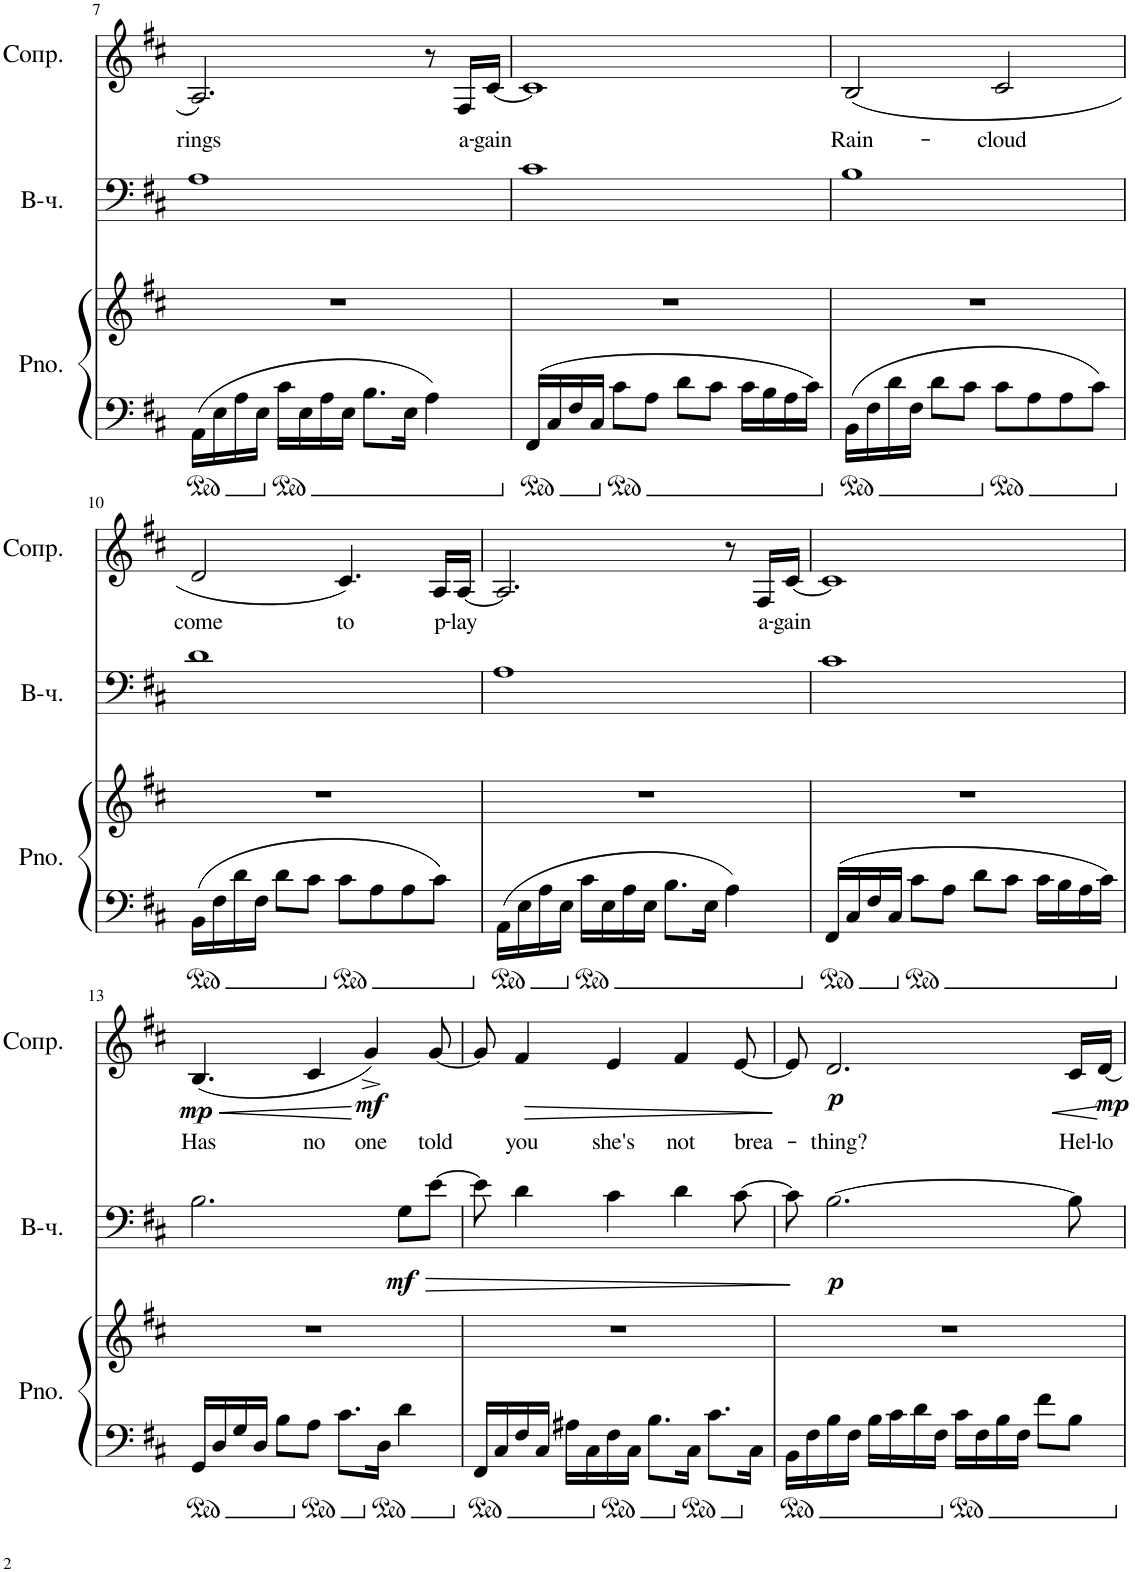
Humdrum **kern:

**kern	**kern	**kern	**dynam	**kern	**text	**dynam
*part3	*part3	*part2	*part2	*part1	*part1	*part1
*staff4	*staff3	*staff2	*staff2	*staff1	*staff1	*staff1
*I"Piano	*	*I"Виолончель	*	*I"Сопрано	*	*
*I'Pno.	*	*	*	*	*	*
!!LO:PB:g=z
*clefF4	*clefG2	*clefF4	*	*clefG2	*	*
*k[f#c#]	*k[f#c#]	*k[f#c#]	*	*k[f#c#]	*	*
*M4/4	*M4/4	*M4/4	*	*M4/4	*	*
=7	=7	=7	=7	=7	=7	=7
!	!	!	!	!	!LO:LY:b	!
16AA\LL	1r	1A	.	2.A/	rings	.
16E\	.	.	.	.	.	.
16A\	.	.	.	.	.	.
16E\JJ	.	.	.	.	.	.
16c#\LL	.	.	.	.	.	.
16E\	.	.	.	.	.	.
16A\	.	.	.	.	.	.
16E\JJ	.	.	.	.	.	.
8.B\L	.	.	.	.	.	.
16E\Jk	.	.	.	.	.	.
4A\	.	.	.	8r	.	.
!	!	!	!	!	!LO:LY:b	!
.	.	.	.	16F#/LL	a-	.
!	!	!	!	!	!LO:LY:b	!
.	.	.	.	[16c#/JJ	-gain	.
=8	=8	=8	=8	=8	=8	=8
16FF#/LL	1r	1c#	.	1c#]	.	.
16C#/	.	.	.	.	.	.
16F#/	.	.	.	.	.	.
16C#/JJ	.	.	.	.	.	.
8c#\L	.	.	.	.	.	.
8A\J	.	.	.	.	.	.
8d\L	.	.	.	.	.	.
8c#\J	.	.	.	.	.	.
16c#\LL	.	.	.	.	.	.
16B\	.	.	.	.	.	.
16A\	.	.	.	.	.	.
16c#\JJ	.	.	.	.	.	.
=9	=9	=9	=9	=9	=9	=9
!	!	!	!	!	!LO:LY:b	!
16BB\LL	1r	1B	.	(2B/	Rain-	.
16F#\	.	.	.	.	.	.
16d\	.	.	.	.	.	.
16F#\JJ	.	.	.	.	.	.
8d\L	.	.	.	.	.	.
8c#\J	.	.	.	.	.	.
!	!	!	!	!	!LO:LY:b	!
8c#\L	.	.	.	2c#/	-cloud	.
8A\	.	.	.	.	.	.
8A\	.	.	.	.	.	.
8c#\J	.	.	.	.	.	.
!!LO:LB:g=z
=10	=10	=10	=10	=10	=10	=10
!	!	!	!	!	!LO:LY:b	!
16BB\LL	1r	1d	.	2d/	come	.
16F#\	.	.	.	.	.	.
16d\	.	.	.	.	.	.
16F#\JJ	.	.	.	.	.	.
8d\L	.	.	.	.	.	.
8c#\J	.	.	.	.	.	.
!	!	!	!	!	!LO:LY:b	!
8c#\L	.	.	.	4.c#/)	to	.
8A\	.	.	.	.	.	.
8A\	.	.	.	.	.	.
!	!	!	!	!	!LO:LY:b	!
8c#\J	.	.	.	16A/LL	p-	.
!	!	!	!	!	!LO:LY:b	!
.	.	.	.	[16A/JJ	-lay	.
=11	=11	=11	=11	=11	=11	=11
16AA\LL	1r	1A	.	2.A/]	.	.
16E\	.	.	.	.	.	.
16A\	.	.	.	.	.	.
16E\JJ	.	.	.	.	.	.
16c#\LL	.	.	.	.	.	.
16E\	.	.	.	.	.	.
16A\	.	.	.	.	.	.
16E\JJ	.	.	.	.	.	.
8.B\L	.	.	.	.	.	.
16E\Jk	.	.	.	.	.	.
4A\	.	.	.	8r	.	.
!	!	!	!	!	!LO:LY:b	!
.	.	.	.	16F#/LL	a-	.
!	!	!	!	!	!LO:LY:b	!
.	.	.	.	[16c#/JJ	-gain	.
=12	=12	=12	=12	=12	=12	=12
16FF#/LL	1r	1c#	.	1c#]	.	.
16C#/	.	.	.	.	.	.
16F#/	.	.	.	.	.	.
16C#/JJ	.	.	.	.	.	.
8c#\L	.	.	.	.	.	.
8A\J	.	.	.	.	.	.
8d\L	.	.	.	.	.	.
8c#\J	.	.	.	.	.	.
16c#\LL	.	.	.	.	.	.
16B\	.	.	.	.	.	.
16A\	.	.	.	.	.	.
16c#\JJ	.	.	.	.	.	.
!!LO:LB:g=z
=13	=13	=13	=13	=13	=13	=13
!	!	!	!	!	!LO:LY:b	!LO:HP:b
!	!	!	!	!	!	!LO:DY:n=1:b
*	*	*	*	*^	*	*
16GG/LL	1r	2.B\	.	(4.B/	2ryy	Has	< mp
16D/	.	.	.	.	.	.	.
16G/	.	.	.	.	.	.	.
16D/JJ	.	.	.	.	.	.	.
8B\L	.	.	.	.	.	.	.
!	!	!	!	!	!	!LO:LY:b	!
8A\J	.	.	.	4c#/	.	no	.
8.c#\L	.	.	.	.	8.ryy	.	.
!	!	!	!	!	!	!LO:LY:b	!
.	.	.	.	4g^/)	.	one	.
!	!	!	!	!	!	!	!LO:DY:n=2:b
16D\Jk	.	.	.	.	4ryy	.	mf
!	!	!	!LO:HP:b	!	!	!	!
!	!	!	!LO:DY:n=1:b	!	!	!	!
4d\	.	8G\L	> mf	.	.	.	.
!	!	!	!	!	!	!LO:LY:b	!
.	.	[8e\J	.	[8g/	.	told	.
.	.	.	.	.	16ryy	.	.
.	.	.	.	.	.	.	[
=14	=14	=14	=14	=14	=14	=14	=14
!	!	!	!	!	!	!	!LO:HP:b
*	*	*	*	*v	*v	*	*
16FF#/LL	1r	8e\]	.	8g/]	.	>
16C#/	.	.	.	.	.	.
!	!	!	!	!	!LO:LY:b	!
16F#/	.	4d\	.	4f#/	you	.
16C#/JJ	.	.	.	.	.	.
16A#X\LL	.	.	.	.	.	.
16C#\	.	.	.	.	.	.
!	!	!	!	!	!LO:LY:b	!
16F#\	.	4c#\	.	4e/	she's	.
16C#\JJ	.	.	.	.	.	.
8.B\L	.	.	.	.	.	.
!	!	!	!	!	!LO:LY:b	!
.	.	4d\	.	4f#/	not	.
16C#\Jk	.	.	.	.	.	.
8.c#\L	.	.	.	.	.	.
!	!	!	!	!	!LO:LY:b	!
.	.	[8c#\	.	[8e/	brea-	.
16C#\Jk	.	.	.	.	.	.
=15	=15	=15	=15	=15	=15	=15
16BB\LL	1r	8c#\]	.	8e/]	.	.
16F#\	.	.	.	.	.	.
!	!	!	!LO:DY:b	!	!LO:LY:b	!LO:DY:b
16B\	.	[2.B\	p	2.d/	-thing?	p
16F#\JJ	.	.	.	.	.	.
16B\LL	.	.	.	.	.	.
16c#\	.	.	.	.	.	.
16d\	.	.	.	.	.	.
16F#\JJ	.	.	.	.	.	.
16c#\LL	.	.	.	.	.	.
16F#\	.	.	.	.	.	.
16B\	.	.	.	.	.	.
16F#\JJ	.	.	.	.	.	.
8f#\L	.	.	.	.	.	.
!	!	!	!	!	!LO:LY:b	!LO:HP:n=1:b
8B\J	.	8B\]	]	16c#/LL	Hel-	] <
!	!	!	!	!	!LO:LY:b	!LO:DY:b
.	.	.	.	[16d/JJ	-lo	mp
.	.	.	.	.	.	[
=	=	=	=	=	=	=
*-	*-	*-	*-	*-	*-	*-
